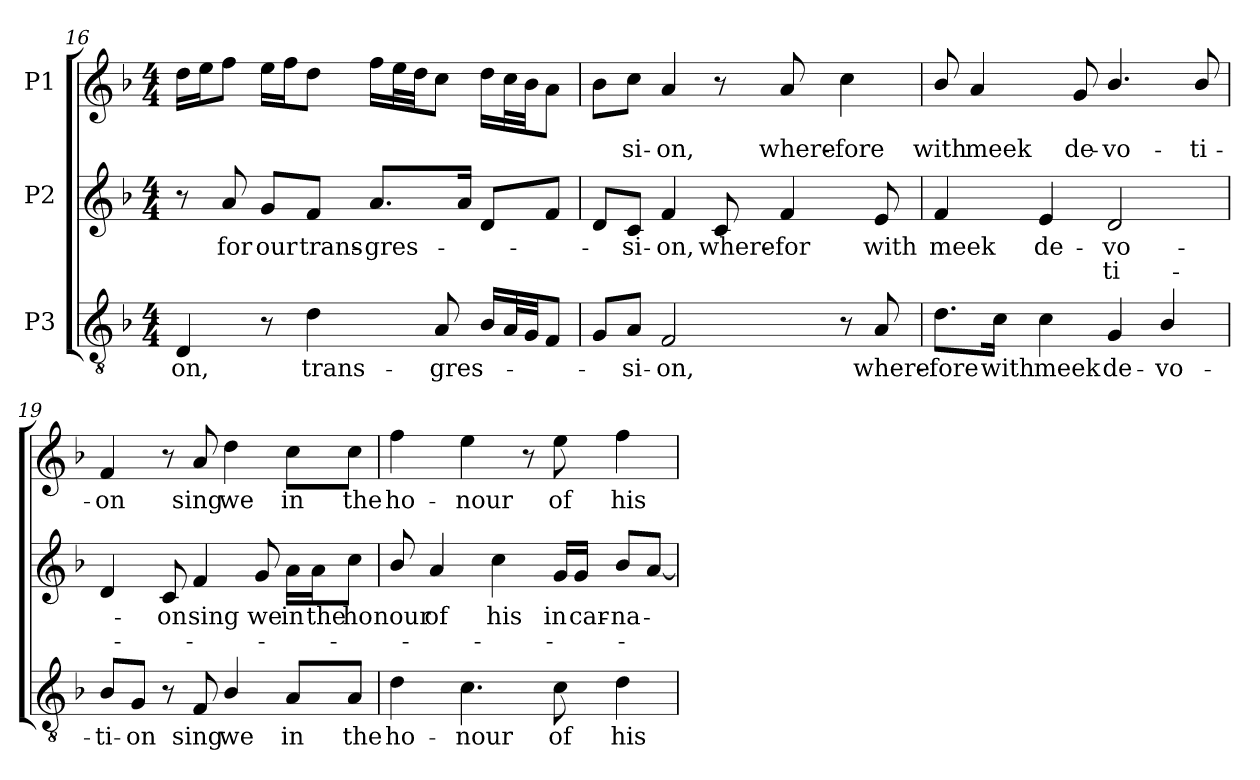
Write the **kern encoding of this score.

**kern	**text	**kern	**text	**text	**kern	**text
*part3	*part3	*part2	*part2	*part2	*part1	*part1
*staff3	*staff3	*staff2	*staff2	*staff2	*staff1	*staff1
*I"P3	*	*I"P2	*	*	*I"P1	*
*clefGv2	*	*clefG2	*	*	*clefG2	*
*ITrd7c12	*	*	*	*	*	*
*k[b-]	*	*k[b-]	*	*	*k[b-]	*
*F:	*	*F:	*	*	*F:	*
*M4/4	*	*M4/4	*	*	*M4/4	*
=16	=16	=16	=16	=16	=16	=16
!	!LO:LY:b:color=#000000	!	!	!	!	!
4DDi/	-on,	8r	.	.	16ddi\LL	.
.	.	.	.	.	16eei\J	.
!	!	!	!LO:LY:b:color=#000000	!	!	!
.	.	8ai/	for	.	8ffi\J	.
!	!	!	!LO:LY:b:color=#000000	!	!	!
8r	.	8gi/L	our	.	16eei\LL	.
.	.	.	.	.	16ffi\J	.
!	!LO:LY:b:color=#000000	!	!	!	!	!
!	!	!	!LO:LY:b:color=#000000	!	!	!
4Di\	trans-	8fi/J	trans-	.	8ddi\J	.
!	!	!	!LO:LY:b:color=#000000	!	!	!
.	.	8.ai/L	-gres-	.	16ffi\LL	.
.	.	.	.	.	32eei\L	.
.	.	.	.	.	32ddi\JJ	.
!	!LO:LY:b:color=#000000	!	!	!	!	!
8AAi/	-gres-	.	.	.	8cci\J	.
.	.	16ai/Jk	.	.	.	.
16BB-i/LL	.	8di/L	.	.	16ddi\LL	.
32AAi/L	.	.	.	.	32cci\L	.
32GGi/JJ	.	.	.	.	32b-i\JJ	.
8FFi/J	.	8fi/J	.	.	8ai\J	.
=17	=17	=17	=17	=17	=17	=17
8GGi/L	.	8di/L	.	.	8b-i\L	.
!	!LO:LY:b:color=#000000	!	!	!	!	!
!	!	!	!LO:LY:b:color=#000000	!	!	!
!	!	!	!	!	!	!LO:LY:b:color=#000000
8AAi/J	-si-	8ci/J	-si-	.	8cci\J	-si-
!	!LO:LY:b:color=#000000	!	!	!	!	!
!	!	!	!LO:LY:b:color=#000000	!	!	!
!	!	!	!	!	!	!LO:LY:b:color=#000000
2FFi/	-on,	4fi/	-on,	.	4ai/	-on,
!	!	!	!LO:LY:b:color=#000000	!	!	!
.	.	8ci/	where-	.	8r	.
!	!	!	!LO:LY:b:color=#000000	!	!	!
!	!	!	!	!	!	!LO:LY:b:color=#000000
.	.	4fi/	-for	.	8ai/	where-
!	!	!	!	!	!	!LO:LY:b:color=#000000
8r	.	.	.	.	4cci\	-fore
!	!LO:LY:b:color=#000000	!	!	!	!	!
!	!	!	!LO:LY:b:color=#000000	!	!	!
8AAi/	where-	8ei/	with	.	.	.
!!LO:PB:g=z
=18	=18	=18	=18	=18	=18	=18
!	!LO:LY:b:color=#000000	!	!	!	!	!
!	!	!	!LO:LY:b:color=#000000	!	!	!
!	!	!	!	!	!	!LO:LY:b:color=#000000
8.Di\L	-fore	4fi/	meek	.	8b-i/	with
!	!	!	!	!	!	!LO:LY:b:color=#000000
.	.	.	.	.	4ai/	meek
!	!LO:LY:b:color=#000000	!	!	!	!	!
16Ci\Jk	with	.	.	.	.	.
!	!LO:LY:b:color=#000000	!	!	!	!	!
!	!	!	!LO:LY:b:color=#000000	!	!	!
4Ci\	meek	4ei/	de-	.	.	.
!	!	!	!	!	!	!LO:LY:b:color=#000000
.	.	.	.	.	8gi/	de-
!	!LO:LY:b:color=#000000	!	!	!	!	!
!	!	!	!LO:LY:b:color=#000000	!LO:LY:b:color=#000000	!	!
!	!	!	!	!	!	!LO:LY:b:color=#000000
4GGi/	de-	2di/	-vo-	-ti-	4.b-i/	-vo-
!	!LO:LY:b:color=#000000	!	!	!	!	!
4BB-i/	-vo-	.	.	.	.	.
!	!	!	!	!	!	!LO:LY:b:color=#000000
.	.	.	.	.	8b-i/	-ti-
=19	=19	=19	=19	=19	=19	=19
!	!LO:LY:b:color=#000000	!	!	!	!	!
!	!	!	!	!	!	!LO:LY:b:color=#000000
8BB-i/L	-ti-	4di/	.	.	4fi/	-on
!	!LO:LY:b:color=#000000	!	!	!	!	!
8GGi/J	-on	.	.	.	.	.
!	!	!	!LO:LY:b:color=#000000	!	!	!
8r	.	8ci/	-on	.	8r	.
!	!LO:LY:b:color=#000000	!	!	!	!	!
!	!	!	!LO:LY:b:color=#000000	!	!	!
!	!	!	!	!	!	!LO:LY:b:color=#000000
8FFi/	sing	4fi/	sing	.	8ai/	sing
!	!LO:LY:b:color=#000000	!	!	!	!	!
!	!	!	!	!	!	!LO:LY:b:color=#000000
4BB-i/	we	.	.	.	4ddi\	we
!	!	!	!LO:LY:b:color=#000000	!	!	!
.	.	8gi/	we	.	.	.
!	!LO:LY:b:color=#000000	!	!	!	!	!
!	!	!	!LO:LY:b:color=#000000	!	!	!
!	!	!	!	!	!	!LO:LY:b:color=#000000
8AAi/L	in	16ai\LL	in	.	8cci\L	in
!	!	!	!LO:LY:b:color=#000000	!	!	!
.	.	16ai\J	the	.	.	.
!	!LO:LY:b:color=#000000	!	!	!	!	!
!	!	!	!LO:LY:b:color=#000000	!	!	!
!	!	!	!	!	!	!LO:LY:b:color=#000000
8AAi/J	the	8cci\J	ho	.	8cci\J	the
=20	=20	=20	=20	=20	=20	=20
!	!LO:LY:b:color=#000000	!	!	!	!	!
!	!	!	!LO:LY:b:color=#000000	!	!	!
!	!	!	!	!	!	!LO:LY:b:color=#000000
4Di\	ho-	8b-i/	nour	.	4ffi\	ho-
!	!	!	!LO:LY:b:color=#000000	!	!	!
.	.	4ai/	of	.	.	.
!	!LO:LY:b:color=#000000	!	!	!	!	!
!	!	!	!	!	!	!LO:LY:b:color=#000000
4.Ci\	-nour	.	.	.	4eei\	-nour
!	!	!	!LO:LY:b:color=#000000	!	!	!
.	.	4cci\	his	.	.	.
.	.	.	.	.	8r	.
!	!LO:LY:b:color=#000000	!	!	!	!	!
!	!	!	!LO:LY:b:color=#000000	!	!	!
!	!	!	!	!	!	!LO:LY:b:color=#000000
8Ci\	of	16gi/LL	in	.	8eei\	of
!	!	!	!LO:LY:b:color=#000000	!	!	!
.	.	16gi/JJ	car-	.	.	.
!	!LO:LY:b:color=#000000	!	!	!	!	!
!	!	!	!LO:LY:b:color=#000000	!	!	!
!	!	!	!	!	!	!LO:LY:b:color=#000000
4Di\	his	8b-i/L	-na-	.	4ffi\	his
.	.	[8ai/J	.	.	.	.
=	=	=	=	=	=	=
*-	*-	*-	*-	*-	*-	*-
